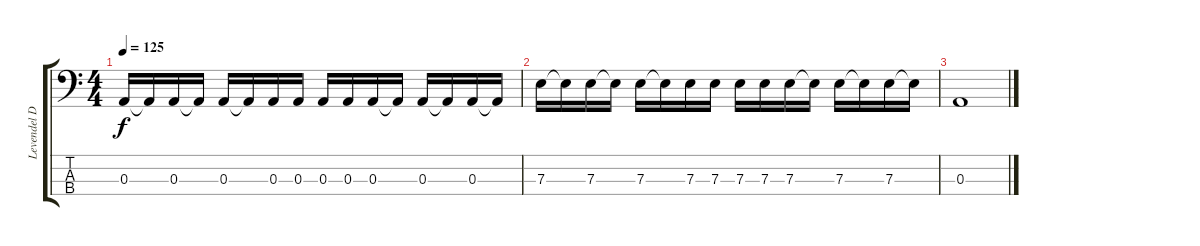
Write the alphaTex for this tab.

\track ("Levendel Dávid - Basszer" "Levendel D") {instrument electricbasspick}
\staff {score tabs}
\tuning (G2 D2 A1 E1) {hide}
\ts (4 4)
\tempo 125
\clef f4
\ks c
0.3.16{dy f} 0.3{t}.16 0.3.16 0.3{t}.16 0.3.16 0.3{t}.16 0.3.16 0.3.16 0.3.16 0.3.16 0.3.16 0.3{t}.16 0.3.16 0.3{t}.16 0.3.16 0.3{t}.16 |
7.3.16 7.3{t}.16 7.3.16 7.3{t}.16 7.3.16 7.3{t}.16 7.3.16 7.3.16 7.3.16 7.3.16 7.3.16 7.3{t}.16 7.3.16 7.3{t}.16 7.3.16 7.3{t}.16 |
0.3.1
